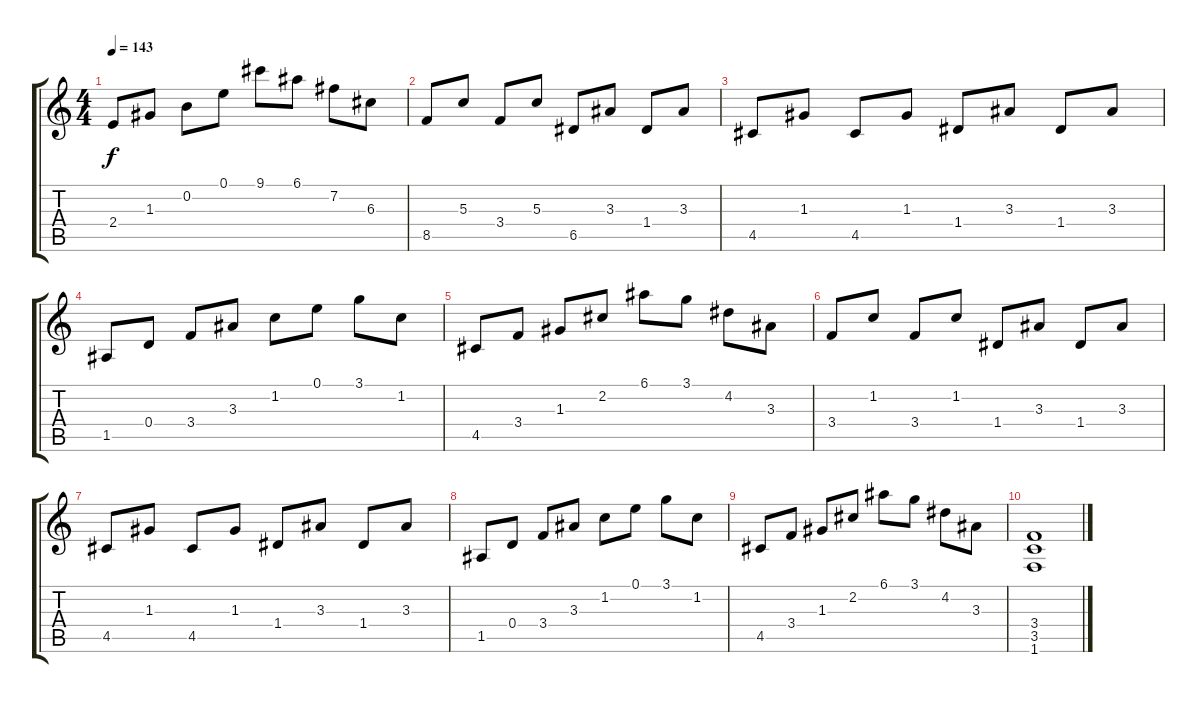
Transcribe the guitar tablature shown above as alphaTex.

\track "" {instrument distortionguitar}
\staff {score tabs}
\tuning (E4 B3 G3 D3 A2 E2) {hide}
\ts (4 4)
\tempo 143
\clef g2
\ks c
2.4.8{dy f} 1.3.8 0.2.8 0.1.8 9.1.8 6.1.8 7.2.8 6.3.8 |
8.5.8 5.3.8 3.4.8 5.3.8 6.5.8 3.3.8 1.4.8 3.3.8 |
4.5.8 1.3.8 4.5.8 1.3.8 1.4.8 3.3.8 1.4.8 3.3.8 |
1.5.8 0.4.8 3.4.8 3.3.8 1.2.8 0.1.8 3.1.8 1.2.8 |
4.5.8 3.4.8 1.3.8 2.2.8 6.1.8 3.1.8 4.2.8 3.3.8 |
3.4.8 1.2.8 3.4.8 1.2.8 1.4.8 3.3.8 1.4.8 3.3.8 |
4.5.8 1.3.8 4.5.8 1.3.8 1.4.8 3.3.8 1.4.8 3.3.8 |
1.5.8 0.4.8 3.4.8 3.3.8 1.2.8 0.1.8 3.1.8 1.2.8 |
4.5.8 3.4.8 1.3.8 2.2.8 6.1.8 3.1.8 4.2.8 3.3.8 |
(3.4 3.5 1.6).1
